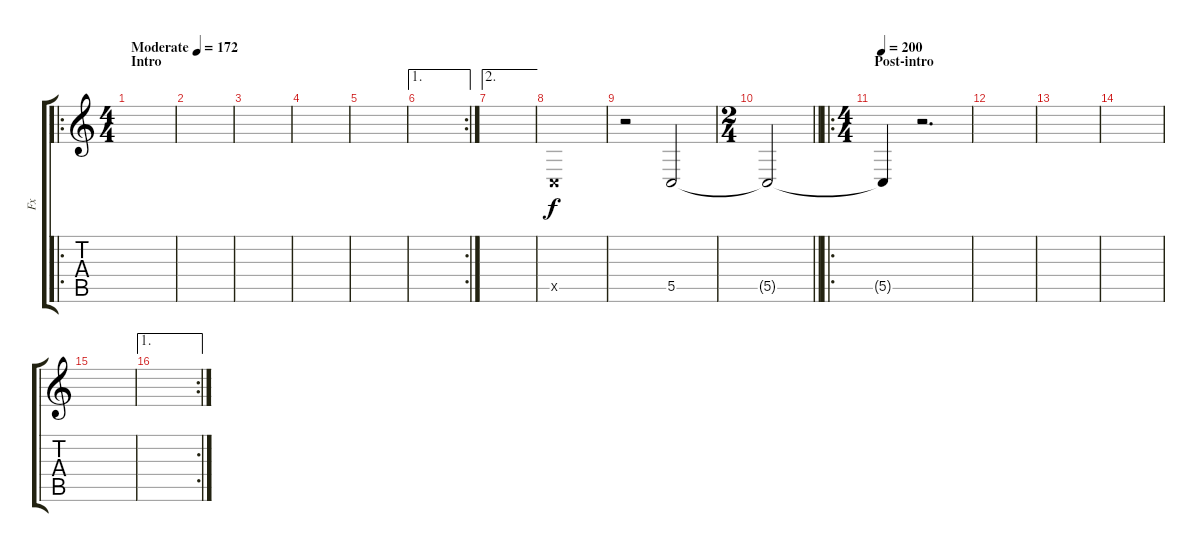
\track ("Fx" "Fx") {instrument pad7halo}
\staff {score tabs}
\tuning (D4 A3 F3 C3 G2 C2) {hide}
\ro
\ts (4 4)
\section ("" "Intro")
\tempo (172 "Moderate")
\clef g2
\ks c
|
|
|
|
|
\ae 1
\rc 2
|
\ae 2
|
5.5{x}.1{volume 0 instrument reversecymbal} |
r.2 5.5.2{volume 10} |
\ts (2 4)
\barLineRight lightlight
5.5{t}.2 |
\ro
\ts (4 4)
\section ("" "Post-intro")
\tempo 205
\tempo 200
5.5{t}.4 r.2{d volume 14 instrument pad7halo} |
|
|
|
|
\ae 1
\rc 2
